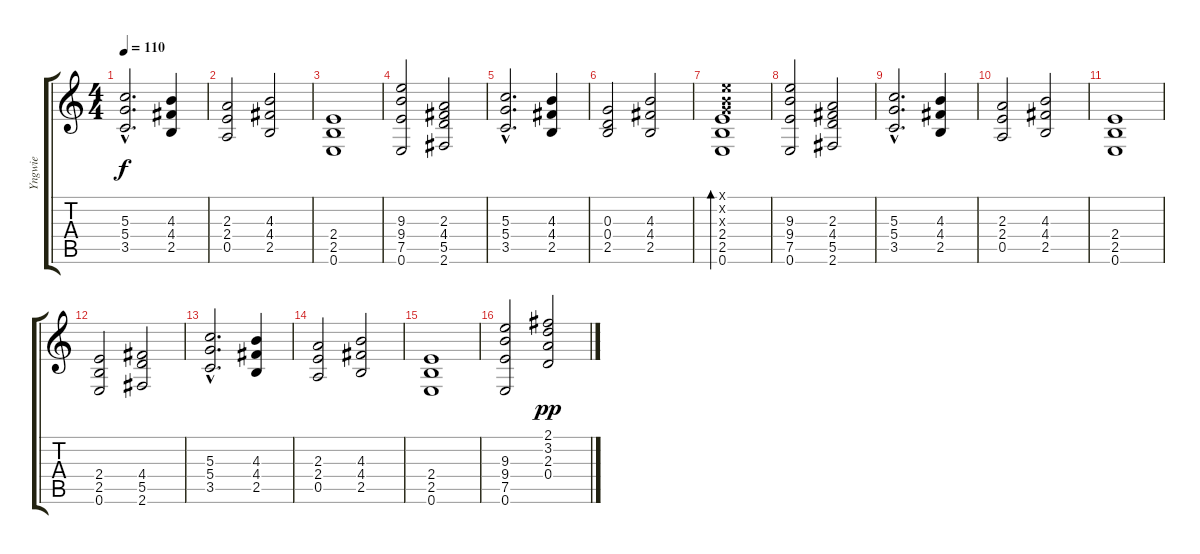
\track ("Yngwie" "Yngwie") {instrument distortionguitar}
\staff {score tabs}
\tuning (E4 B3 G3 D3 A2 E2) {hide}
\ts (4 4)
\tempo 110
\clef g2
\ks c
(5.3{hac} 5.4{hac} 3.5{hac}).2{d dy f} (4.3 4.4 2.5).4 |
(2.3 2.4 0.5).2 (4.3 4.4 2.5).2 |
(2.4 2.5 0.6).1 |
(9.3 9.4 7.5 0.6).2 (2.3 4.4 5.5 2.6).2 |
(5.3{hac} 5.4{hac} 3.5{hac}).2{d} (4.3 4.4 2.5).4 |
(0.3 0.4 2.5).2 (4.3 4.4 2.5).2 |
(0.1{x} 0.2{x} 0.3{x} 2.4 2.5 0.6).1{bd 60} |
(9.3 9.4 7.5 0.6).2 (2.3 4.4 5.5 2.6).2 |
(5.3{hac} 5.4{hac} 3.5{hac}).2{d} (4.3 4.4 2.5).4 |
(2.3 2.4 0.5).2 (4.3 4.4 2.5).2 |
(2.4 2.5 0.6).1 |
(2.4 2.5 0.6).2 (4.4 5.5 2.6).2 |
(5.3{hac} 5.4{hac} 3.5{hac}).2{d} (4.3 4.4 2.5).4 |
(2.3 2.4 0.5).2 (4.3 4.4 2.5).2 |
(2.4 2.5 0.6).1 |
(9.3 9.4 7.5 0.6).2 (2.1 3.2 2.3 0.4).2{dy pp}
